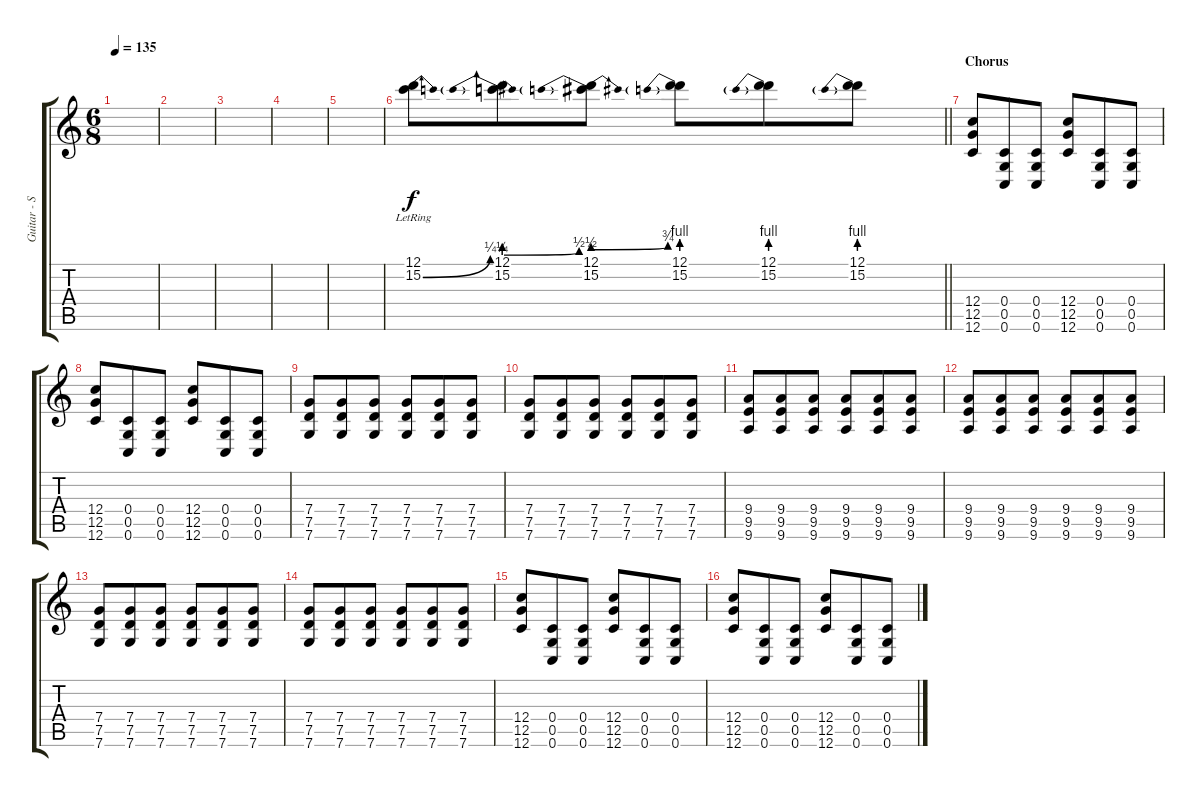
\track ("Guitar - Simon Neil" "Guitar - S") {instrument overdrivenguitar}
\staff {score tabs}
\tuning (D4 A3 F3 C3 G2 C2) {hide}
\ts (6 8)
\tempo 135
\clef g2
\ks c
|
|
|
|
|
\barLineRight lightlight
(12.1{lr} 15.2{be (bend 0 0 60 1)}).8 (12.1 15.2{be (prebendbend 0 1 60 2)}).8 (12.1 15.2{be (prebendbend 0 2 60 3)}).8 (12.1 15.2{be (prebend 0 4 60 4)}).8 (12.1 15.2{be (prebend 0 4 60 4)}).8 (12.1 15.2{be (prebend 0 4 60 4)}).8 |
\section ("" "Chorus")
(12.4 12.5 12.6).8 (0.4 0.5 0.6).8 (0.4 0.5 0.6).8 (12.4 12.5 12.6).8 (0.4 0.5 0.6).8 (0.4 0.5 0.6).8 |
(12.4 12.5 12.6).8 (0.4 0.5 0.6).8 (0.4 0.5 0.6).8 (12.4 12.5 12.6).8 (0.4 0.5 0.6).8 (0.4 0.5 0.6).8 |
(7.4 7.5 7.6).8 (7.4 7.5 7.6).8 (7.4 7.5 7.6).8 (7.4 7.5 7.6).8 (7.4 7.5 7.6).8 (7.4 7.5 7.6).8 |
(7.4 7.5 7.6).8 (7.4 7.5 7.6).8 (7.4 7.5 7.6).8 (7.4 7.5 7.6).8 (7.4 7.5 7.6).8 (7.4 7.5 7.6).8 |
(9.4 9.5 9.6).8 (9.4 9.5 9.6).8 (9.4 9.5 9.6).8 (9.4 9.5 9.6).8 (9.4 9.5 9.6).8 (9.4 9.5 9.6).8 |
(9.4 9.5 9.6).8 (9.4 9.5 9.6).8 (9.4 9.5 9.6).8 (9.4 9.5 9.6).8 (9.4 9.5 9.6).8 (9.4 9.5 9.6).8 |
(7.4 7.5 7.6).8 (7.4 7.5 7.6).8 (7.4 7.5 7.6).8 (7.4 7.5 7.6).8 (7.4 7.5 7.6).8 (7.4 7.5 7.6).8 |
(7.4 7.5 7.6).8 (7.4 7.5 7.6).8 (7.4 7.5 7.6).8 (7.4 7.5 7.6).8 (7.4 7.5 7.6).8 (7.4 7.5 7.6).8 |
(12.4 12.5 12.6).8 (0.4 0.5 0.6).8 (0.4 0.5 0.6).8 (12.4 12.5 12.6).8 (0.4 0.5 0.6).8 (0.4 0.5 0.6).8 |
(12.4 12.5 12.6).8 (0.4 0.5 0.6).8 (0.4 0.5 0.6).8 (12.4 12.5 12.6).8 (0.4 0.5 0.6).8 (0.4 0.5 0.6).8
